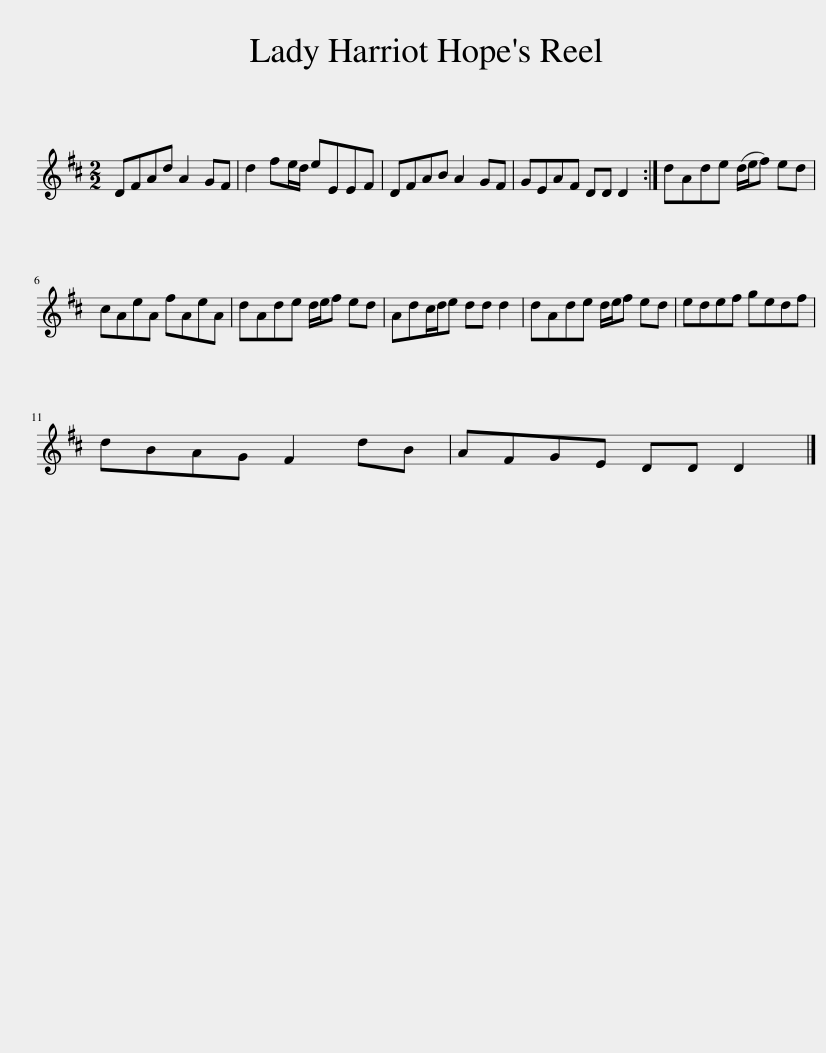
X:1
L:1/8
M:2/2
I:linebreak $
K:D
V:1 treble
V:1
 DFAd A2 GF | d2 fe/d/ eEEF | DFAB A2 GF | GEAF DD D2 :| dAde (d/e/f) ed |$ %5
 cAeA fAeA | dAde d/e/f ed | Adc/d/e dd d2 | dAde d/e/f ed | edef gedf |$ %10
 dBAG F2 dB | AFGE DD D2 |] %12
